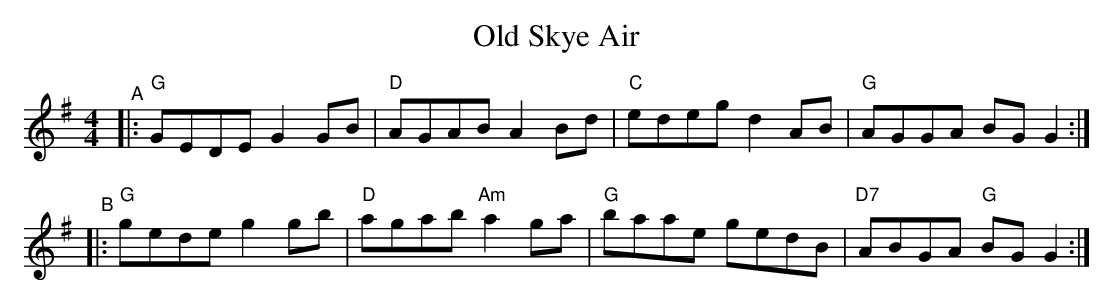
X:1
T: Old Skye Air
M: 4/4
L: 1/8
K: G
"^A"|: "G"GEDE G2GB | "D"AGAB     A2Bd | "C"edeg d2AB |  "G"AGGA    BGG2 :|
"^B"|: "G"gede g2gb | "D"agab "Am"a2ga | "G"baae gedB | "D7"ABGA "G"BGG2 :|
